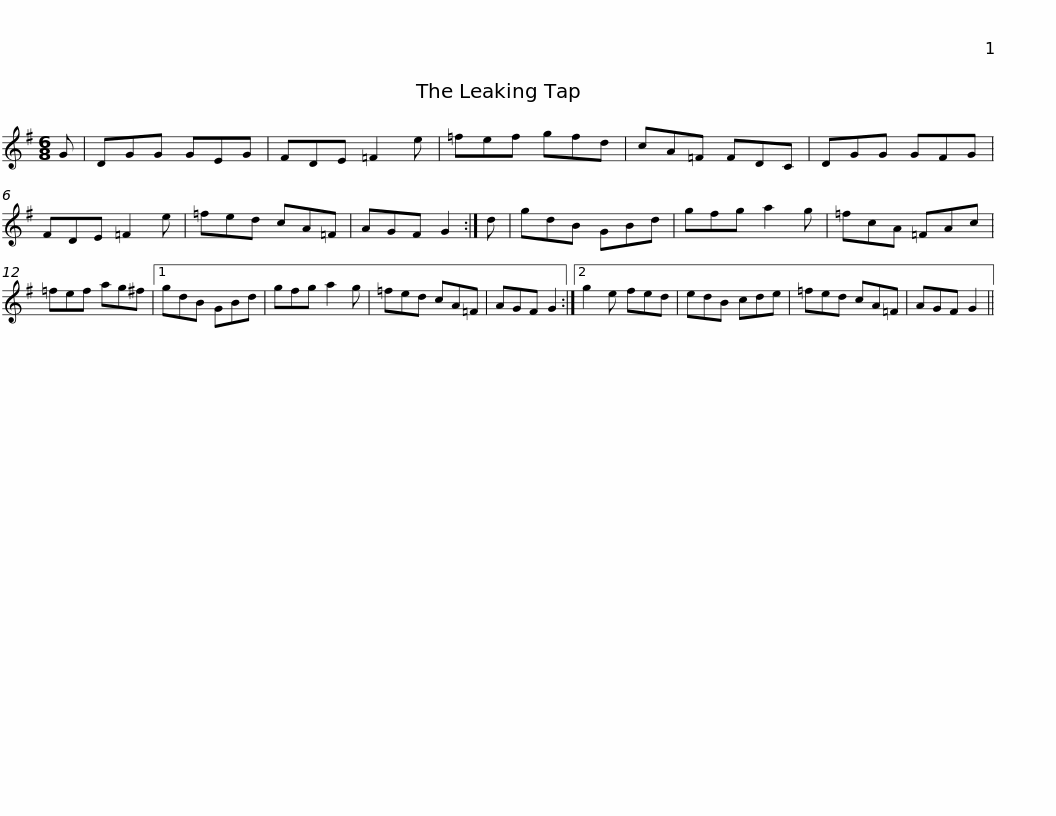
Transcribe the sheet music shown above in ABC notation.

X:1
L:1/8
M:6/8
I:linebreak $
K:G
V:1 treble
V:1
 G | DGG GEG | FDE =F2 e | =fef gfd | cA=F FDC | %5
 DGG GFG | FDE =F2 e | =fed cA=F |$ AGF G2 :| d | %10
 gdB GBd | gfg a2 g | =fcA =FAc | =fef ag^f |1 gdB GBd | %15
 gfg a2 g |$ =fed cA=F | AGF G2 :|2 g2 e fed | edB cde | %20
 =fed cA=F | AGF G2 || %22
